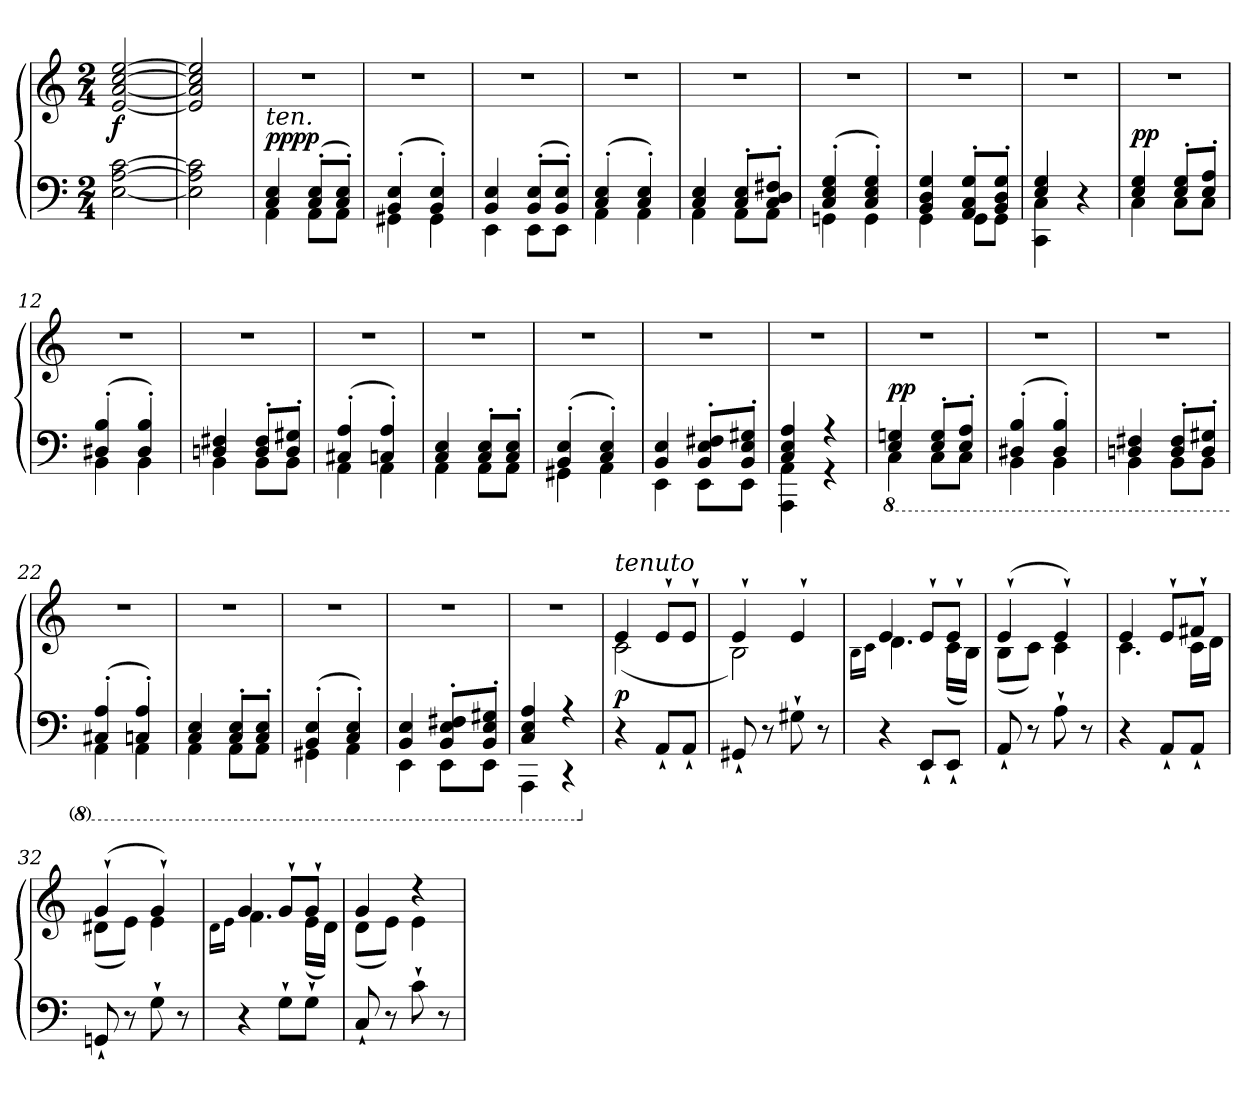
**kern	**kern	**dynam
*part1	*part1	*part1
*staff2	*staff1	*staff1/2
*clefF4	*clefG2	*
*k[]	*k[]	*
*M2/4	*M2/4	*
=1	=1	=1
!	!	!LO:DY:b
[2E\ [2A\ [2c\	[2e/ [2a/ [2cc/ [2ee/	f
=2	=2	=2
2E]\ 2A]\ 2c]\	2e]/ 2a]/ 2cc]/ 2ee]/	.
=3	=3	=3
*^	*	*
!LO:TX:a:i:t=ten.	!	!	!
!	!	!	!LO:DY:a=2
!	!	!	!LO:DY:n=1:a=2
!	!	!	!LO:DY:n=2:a=2
!	!	!	!LO:DY:n=3:b=2
4C/ 4E/	4AA\	2r	p p p p
(>8C'/ 8E'/L	8AA\L	.	.
8C'/ 8E'/J)	8AA\J	.	.
=4	=4	=4	=4
(>4BB'/ 4E'/	4GG#X\	2r	.
4BB'/ 4E'/)	4GG#\	.	.
=5	=5	=5	=5
4BB/ 4E/	4EE\	2r	.
(>8BB'/ 8E'/L	8EE\L	.	.
8BB'/ 8E'/J)	8EE\J	.	.
=6	=6	=6	=6
(>4C'/ 4E'/	4AA\	2r	.
4C'/ 4E'/)	4AA\	.	.
=7	=7	=7	=7
4C/ 4E/	4AA\	2r	.
8C'/ 8E'/L	8AA\L	.	.
8C'/ 8D'/ 8F#X'/J	8AA\J	.	.
=8	=8	=8	=8
(>4C'/ 4E'/ 4G'/	4GGn\	2r	.
4C'/ 4E'/ 4G'/)	4GG\	.	.
=9	=9	=9	=9
4BB/ 4D/ 4G/	4GG\	2r	.
8AA'/ 8C'/ 8G'/L	8GG\L	.	.
8BB'/ 8D'/ 8G'/J	8GG\J	.	.
=10	=10	=10	=10
4E/ 4G/	4CC\ 4C\	2r	.
4r	4ryy	.	.
=11	=11	=11	=11
!	!	!	!LO:DY:a=2
4E/ 4G/	4C\	2r	pp
8E'/ 8G'/L	8C\L	.	.
8E'/ 8A'/J	8C\J	.	.
=12	=12	=12	=12
(>4D#X'/ 4B'/	4BB\	2r	.
4D#'/ 4B'/)	4BB\	.	.
=13	=13	=13	=13
4Dn/ 4F#X/	4BB\	2r	.
8D'/ 8F#'/L	8BB\L	.	.
8D'/ 8G#X'/J	8BB\J	.	.
=14	=14	=14	=14
(>4C#X'/ 4A'/	4AA\	2r	.
4Cn'/ 4A'/)	4AA\	.	.
=15	=15	=15	=15
4C/ 4E/	4AA\	2r	.
8C'/ 8E'/L	8AA\L	.	.
8C'/ 8E'/J	8AA\J	.	.
=16	=16	=16	=16
(>4BB'/ 4E'/	4GG#X\	2r	.
4C'/ 4E'/)	4AA\	.	.
=17	=17	=17	=17
4BB/ 4E/	4EE\	2r	.
8BB'/ 8E'/ 8F#X'/L	8EE\L	.	.
8BB'/ 8E'/ 8G#X'/J	8EE\J	.	.
=18	=18	=18	=18
4C/ 4E/ 4A/	4AAA\ 4AA\	2r	.
4r	4r	.	.
=19	=19	=19	=19
*8ba	*	*	*
!	!	!	!LO:DY:a=2
4EE/ 4GGn/	4CC\	2r	pp
8EE'/ 8GG'/L	8CC\L	.	.
8EE'/ 8AA'/J	8CC\J	.	.
=20	=20	=20	=20
(>4DD#X'/ 4BB'/	4BBB\	2r	.
4DD#'/ 4BB'/)	4BBB\	.	.
=21	=21	=21	=21
4DDn/ 4FF#X/	4BBB\	2r	.
8DD'/ 8FF#'/L	8BBB\L	.	.
8DD'/ 8GG#X'/J	8BBB\J	.	.
=22	=22	=22	=22
(>4CC#X'/ 4AA'/	4AAA\	2r	.
4CCn'/ 4AA'/)	4AAA\	.	.
=23	=23	=23	=23
4CC/ 4EE/	4AAA\	2r	.
8CC'/ 8EE'/L	8AAA\L	.	.
8CC'/ 8EE'/J	8AAA\J	.	.
=24	=24	=24	=24
(>4BBB'/ 4EE'/	4GGG#X\	2r	.
4CC'/ 4EE'/)	4AAA\	.	.
=25	=25	=25	=25
4BBB/ 4EE/	4EEE\	2r	.
8BBB'/ 8EE'/ 8FF#X'/L	8EEE\L	.	.
8BBB'/ 8EE'/ 8GG#X'/J	8EEE\J	.	.
=26	=26	=26	=26
4CC/ 4EE/ 4AA/	4AAAA\	2r	.
4r	4r	.	.
*v	*v	*	*
=27	=27	=27
*X8ba	*	*
*^	*^	*
!	!	!LO:TX:a:i:t=tenuto	!	!
!	!	!	!	!LO:DY:a=2
*v	*v	*	*	*
4r	4e/	(<2c\	p
8AA`/L	8e`/L	.	.
8AA`/J	8e`/J	.	.
=28	=28	=28	=28
8GG#X`/	4e`/	2B\)	.
8r	.	.	.
8G#X`\	4e`/	.	.
8r	.	.	.
=29	=29	=29	=29
.	.	16qqB\LL	.
.	.	16qqc\JJ	.
4r	4e/	4.d\	.
8EE`/L	8e`/L	.	.
8EE`/J	8e`/J	(<16c\LL	.
.	.	16B\JJ)	.
=30	=30	=30	=30
8AA`/	(>4e`/	(<8B\L	.
8r	.	8c\J)	.
8A`\	4e`/)	4c\	.
8r	.	.	.
=31	=31	=31	=31
4r	4e/	4.c\	.
8AA`/L	8e`/L	.	.
8AA`/J	8f#X`/J	16c\LL	.
.	.	16d\JJ	.
=32	=32	=32	=32
8GGn`/	(>4g`/	(<8d#X\L	.
8r	.	8e\J)	.
8G`\	4g`/)	4e\	.
8r	.	.	.
=33	=33	=33	=33
.	.	16qqd\LL	.
.	.	16qqe\JJ	.
4r	4g/	4.f\	.
8G`\L	8g`/L	.	.
8G`\J	8g`/J	(<16e\LL	.
.	.	16d\JJ)	.
=34	=34	=34	=34
8C`/	4g/	(>8d\L	.
8r	.	8e\J)	.
8c`\	4r	4e\	.
8r	.	.	.
*	*v	*v	*
=	=	=
*-	*-	*-
